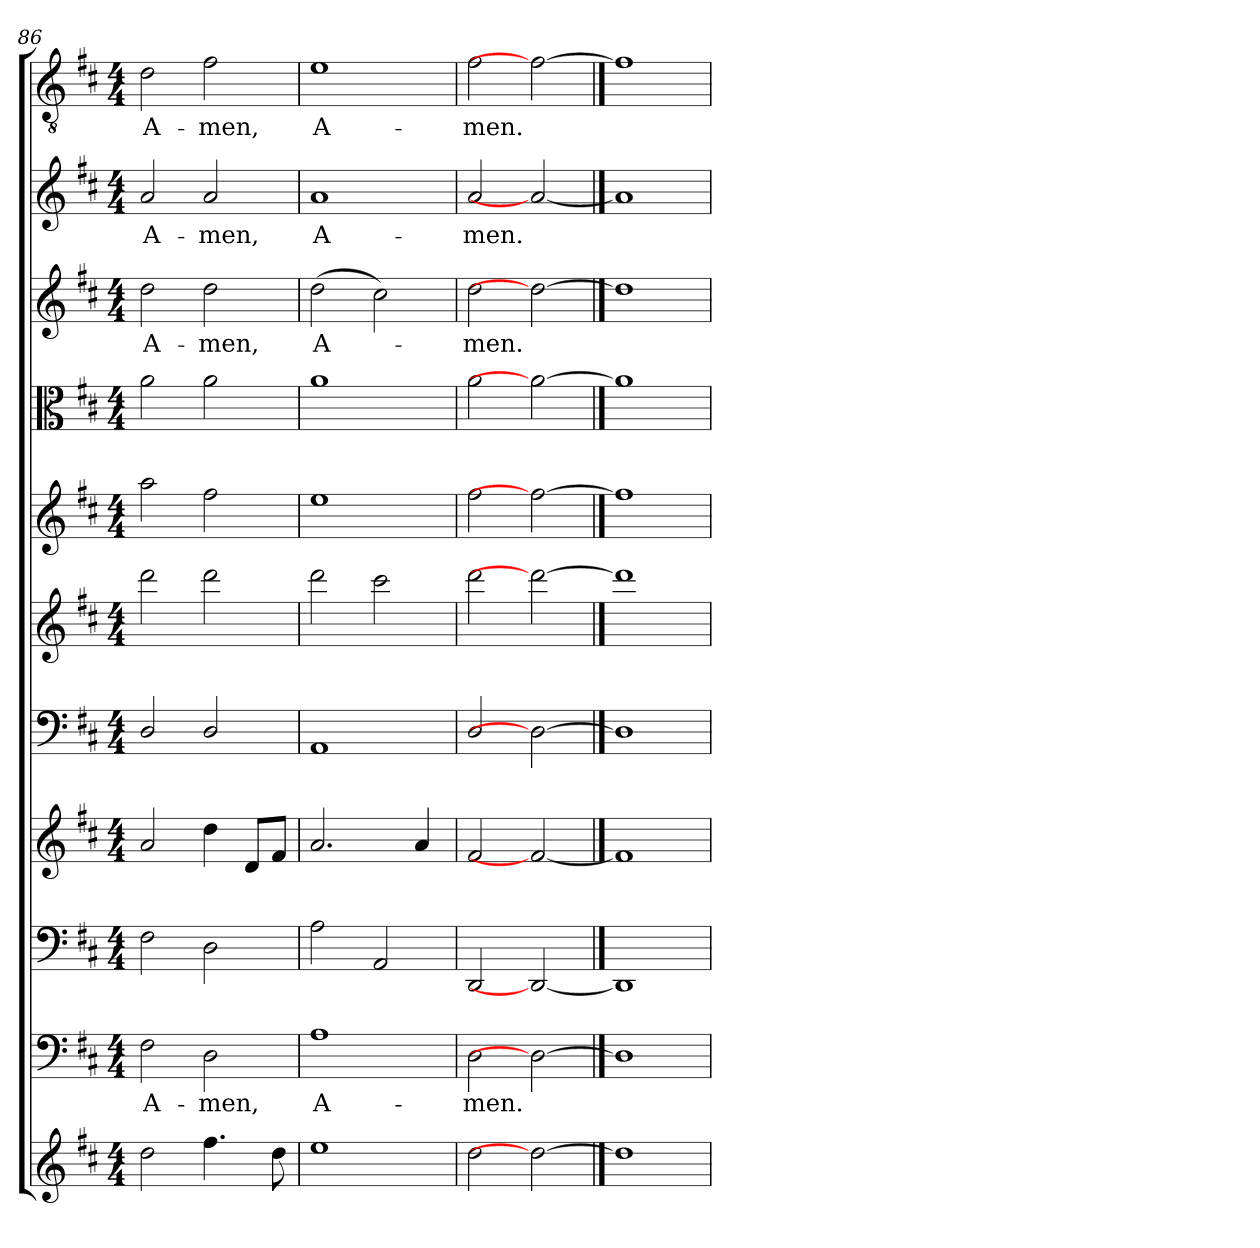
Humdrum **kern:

**kern	**kern	**text	**kern	**kern	**kern	**kern	**kern	**kern	**kern	**text	**kern	**text	**kern	**text
*part11	*part10	*part10	*part9	*part8	*part7	*part6	*part5	*part4	*part3	*part3	*part2	*part2	*part1	*part1
*staff11	*staff10	*staff10	*staff9	*staff8	*staff7	*staff6	*staff5	*staff4	*staff3	*staff3	*staff2	*staff2	*staff1	*staff1
*clefG2	*clefF4	*	*clefF4	*clefG2	*clefF4	*clefG2	*clefG2	*clefC3	*clefG2	*	*clefG2	*	*clefGv2	*
*k[f#c#]	*k[f#c#]	*	*k[f#c#]	*k[f#c#]	*k[f#c#]	*k[f#c#]	*k[f#c#]	*k[f#c#]	*k[f#c#]	*	*k[f#c#]	*	*k[f#c#]	*
*D:	*D:	*	*D:	*D:	*D:	*D:	*D:	*D:	*D:	*	*D:	*	*D:	*
*M4/4	*M4/4	*	*M4/4	*M4/4	*M4/4	*M4/4	*M4/4	*M4/4	*M4/4	*	*M4/4	*	*M4/4	*
=86	=86	=86	=86	=86	=86	=86	=86	=86	=86	=86	=86	=86	=86	=86
2dd\	2F#\	A-	2F#\	2a/	2D/	2ddd\	2aa\	2a\	2dd\	A-	2a/	A-	2d\	A-
4.ff#\	2D\	-men,	2D\	4dd\	2D/	2ddd\	2ff#\	2a\	2dd\	-men,	2a/	-men,	2f#\	-men,
.	.	.	.	8d/L	.	.	.	.	.	.	.	.	.	.
8dd\	.	.	.	8f#/J	.	.	.	.	.	.	.	.	.	.
=87	=87	=87	=87	=87	=87	=87	=87	=87	=87	=87	=87	=87	=87	=87
1ee\	1A\	A-	2A\	2.a/	1AA/	2ddd\	1ee\	1a\	(2dd\	A-	1a/	A-	1e\	A-
.	.	.	2AA/	.	.	2ccc#\	.	.	2cc#\)	.	.	.	.	.
.	.	.	.	4a/	.	.	.	.	.	.	.	.	.	.
=88	=88	=88	=88	=88	=88	=88	=88	=88	=88	=88	=88	=88	=88	=88
2dd\	2D\	-men.	2DD/	2f#/	2D/	2ddd\	2ff#\	2a\	2dd\	-men.	2a/	-men.	2f#\	-men.
2dd_	2D_	.	2DD_	2f#_	2D_	2ddd_	2ff#_	2a_	2dd_	.	2a_	.	2f#_	.
==89	==89	==89	==89	==89	==89	==89	==89	==89	==89	==89	==89	==89	==89	==89
1dd]	1D]	.	1DD]	1f#]	1D]	1ddd]	1ff#]	1a]	1dd]	.	1a]	.	1f#]	.
=	=	=	=	=	=	=	=	=	=	=	=	=	=	=
*-	*-	*-	*-	*-	*-	*-	*-	*-	*-	*-	*-	*-	*-	*-
